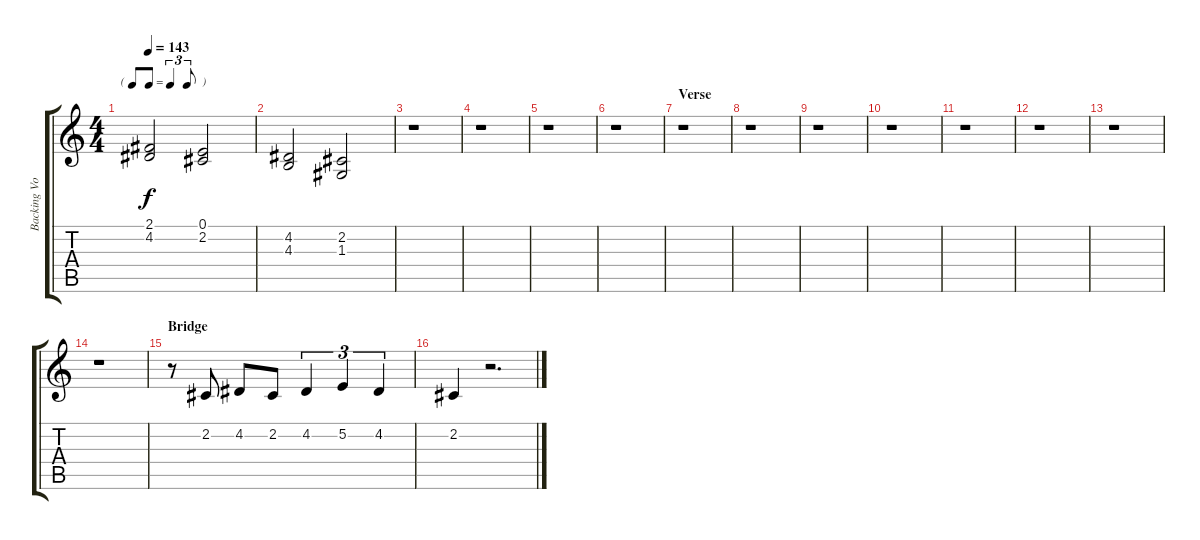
\track ("Backing Vox" "Backing Vo") {instrument drawbarorgan}
\staff {score tabs}
\tuning (E4 B3 G3 D3 A2 E2) {hide}
\ts (4 4)
\tf triplet8th
\tempo 143
\clef g2
\ks c
(2.1 4.2).2{dy f} (0.1 2.2).2 |
(4.2 4.3).2 (2.2 1.3).2 |
r.1 |
r.1 |
r.1 |
r.1 |
\section ("" "Verse")
r.1 |
r.1 |
r.1 |
r.1 |
r.1 |
r.1 |
r.1 |
r.1 |
\section ("" "Bridge")
r.8 2.2.8 4.2.8 2.2.8 4.2.4{tu (3 2)} 5.2.4{tu (3 2)} 4.2.4{tu (3 2)} |
2.2.4 r.2{d}
